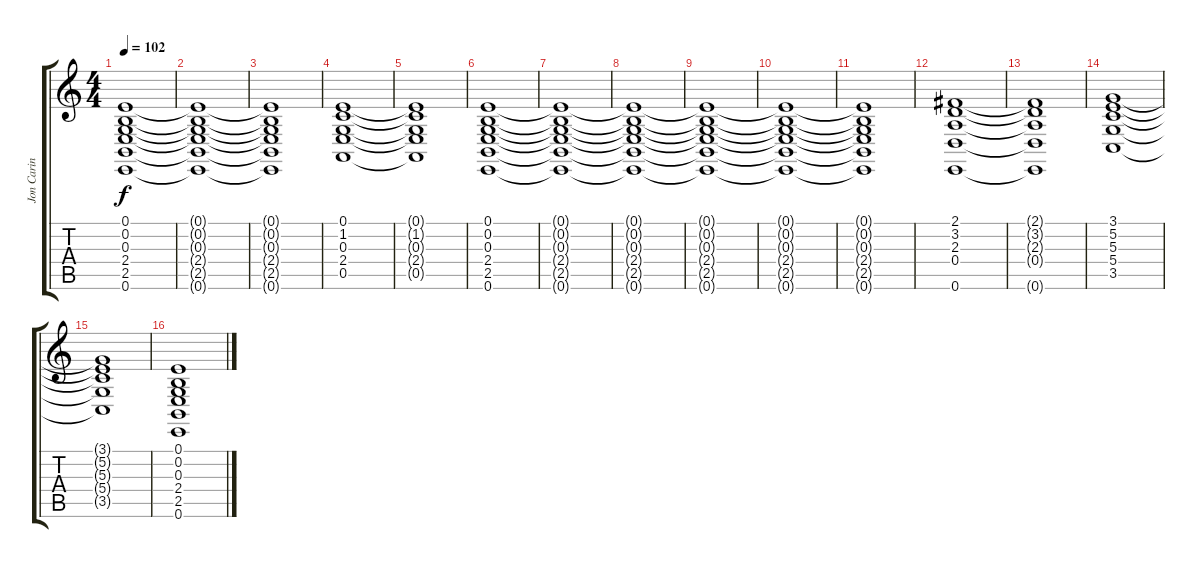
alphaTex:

\track ("Jon Carin" "Jon Carin") {instrument pad3polysynth}
\staff {score tabs}
\tuning (E4 B3 G3 D3 A2 E2) {hide}
\ts (4 4)
\tempo 102
\clef g2
\ks c
(0.1{t} 0.2{t} 0.3{t} 2.4{t} 2.5{t} 0.6{t}).1{dy f} |
(0.1{t} 0.2{t} 0.3{t} 2.4{t} 2.5{t} 0.6{t}).1 |
(0.1{t} 0.2{t} 0.3{t} 2.4{t} 2.5{t} 0.6{t}).1 |
(0.1 1.2 0.3 2.4 0.5).1 |
(0.1{t} 1.2{t} 0.3{t} 2.4{t} 0.5{t}).1 |
(0.1 0.2 0.3 2.4 2.5 0.6).1 |
(0.1{t} 0.2{t} 0.3{t} 2.4{t} 2.5{t} 0.6{t}).1 |
(0.1{t} 0.2{t} 0.3{t} 2.4{t} 2.5{t} 0.6{t}).1 |
(0.1{t} 0.2{t} 0.3{t} 2.4{t} 2.5{t} 0.6{t}).1 |
(0.1{t} 0.2{t} 0.3{t} 2.4{t} 2.5{t} 0.6{t}).1 |
(0.1{t} 0.2{t} 0.3{t} 2.4{t} 2.5{t} 0.6{t}).1 |
(2.1 3.2 2.3 0.4 0.6).1 |
(2.1{t} 3.2{t} 2.3{t} 0.4{t} 0.6{t}).1 |
(3.1 5.2 5.3 5.4 3.5).1 |
(3.1{t} 5.2{t} 5.3{t} 5.4{t} 3.5{t}).1 |
(0.1 0.2 0.3 2.4 2.5 0.6).1
